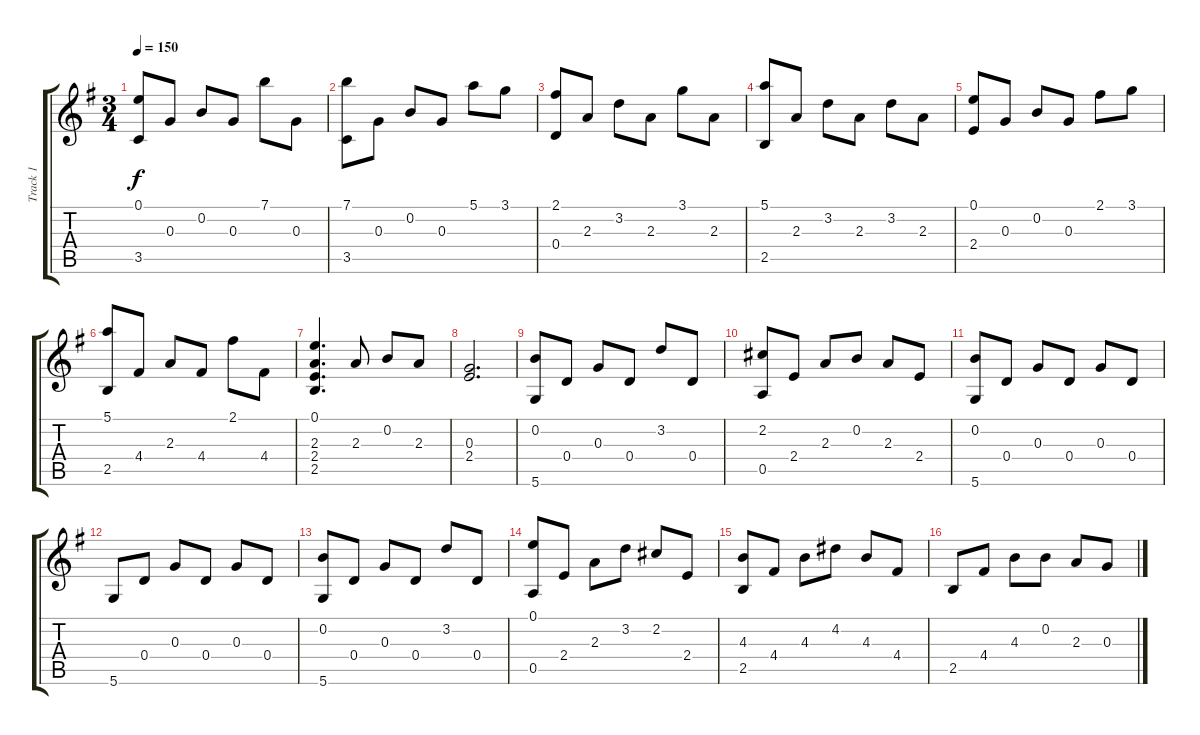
\track ("Track 1" "Track 1") {instrument acousticguitarsteel}
\staff {score tabs}
\tuning (E4 B3 G3 D3 A2 D2) {hide}
\ts (3 4)
\tempo 150
\clef g2
\ks g
(0.1 3.5).8{dy f} 0.3.8 0.2.8 0.3.8 7.1.8 0.3.8 |
(7.1 3.5).8 0.3.8 0.2.8 0.3.8 5.1.8 3.1.8 |
(2.1 0.4).8 2.3.8 3.2.8 2.3.8 3.1.8 2.3.8 |
(5.1 2.5).8 2.3.8 3.2.8 2.3.8 3.2.8 2.3.8 |
(0.1 2.4).8 0.3.8 0.2.8 0.3.8 2.1.8 3.1.8 |
(5.1 2.5).8 4.4.8 2.3.8 4.4.8 2.1.8 4.4.8 |
(0.1 2.3 2.4 2.5).4{d} 2.3.8 0.2.8 2.3.8 |
(0.3 2.4).2{d} |
(0.2 5.6).8 0.4.8 0.3.8 0.4.8 3.2.8 0.4.8 |
(2.2 0.5).8 2.4.8 2.3.8 0.2.8 2.3.8 2.4.8 |
(0.2 5.6).8 0.4.8 0.3.8 0.4.8 0.3.8 0.4.8 |
5.6.8 0.4.8 0.3.8 0.4.8 0.3.8 0.4.8 |
(0.2 5.6).8 0.4.8 0.3.8 0.4.8 3.2.8 0.4.8 |
(0.1 0.5).8 2.4.8 2.3.8 3.2.8 2.2.8 2.4.8 |
(4.3 2.5).8 4.4.8 4.3.8 4.2.8 4.3.8 4.4.8 |
2.5.8 4.4.8 4.3.8 0.2.8 2.3.8 0.3.8
